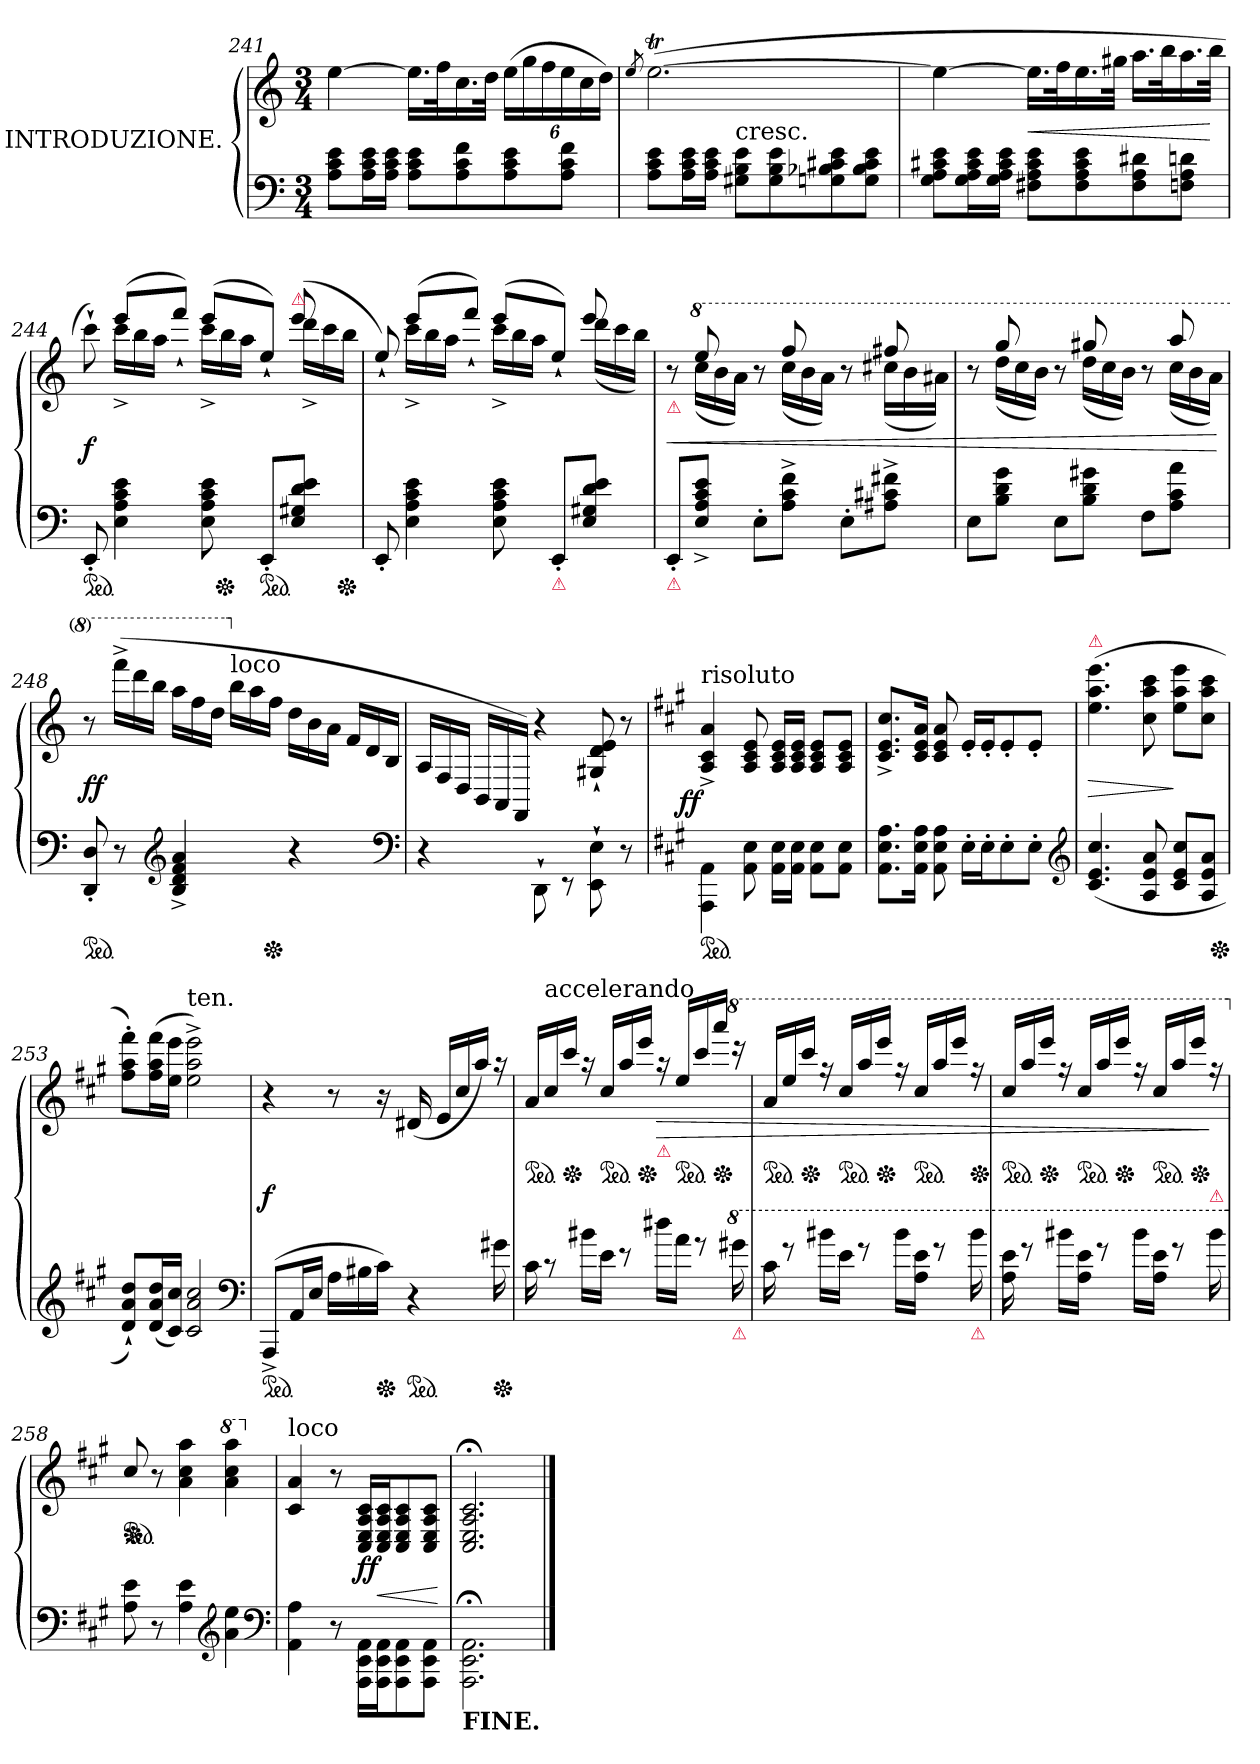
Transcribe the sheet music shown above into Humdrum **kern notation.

**kern	**kern	**dynam
*part1	*part1	*part1
*staff2	*staff1	*staff1/2
*I"INTRODUZIONE.	*	*
*clefF4	*clefG2	*
*k[]	*k[]	*
*M3/4	*M3/4	*
=241	=241	=241
8A 8c 8eL	[4ee	.
16A 16c 16eL	.	.
16A 16c 16eJJ	.	.
8A 8c 8eL	16.eeLL]	.
.	32ffK	.
8A 8c 8f	16.cc	.
.	32ddJJk	.
8A 8c 8e	(24eeLL	.
.	24gg	.
.	24ff	.
8A 8c 8fJ	24ee	.
.	24cc	.
.	24ddJJ)	.
=242	=242	=242
.	8qee/	.
*	*^	*
8A 8c 8eL	([2.eet	4ryy	.
16A 16c 16eL	.	.	.
16A 16c 16eJJ	.	.	.
!	!	!LO:TX:c:t=cresc.	!
8G#X 8B 8eL	.	2ryy	.
8G# 8B 8e	.	.	.
8Gn 8B-X 8c#X 8e	.	.	.
8G 8B- 8c# 8eJ	.	.	.
*	*v	*v	*
=243	=243	=243
8G 8A 8c#X 8eL	4ee_	.
16G 16A 16c# 16eL	.	.
16G 16A 16c# 16eJJ	.	.
8F#X 8A 8c# 8eL	16.eeTTTLL]	<
.	32ffK	.
8F# 8A 8c# 8e	16.ee	.
.	32gg#XJJk	.
8F# 8A 8d#X	16.aaLL	.
.	32bbK	.
8Fn 8A 8dnJ	16.aa	.
.	32bbJJk	[
=244	=244	=244
*	*^	*
*ped	*	*	*
8EE'	8rgggyy	8ccc`>)	f
*	*	*Xtuplet	*
4E 4A 4c 4e	(8eeeL	24ccc^LL	.
.	.	24bb	.
.	.	24aaJJ	.
.	8fff`>J)	8ryy	.
8E 8A 8c 8e	(8eeeL	24ccc^LL	.
*Xped	*	*	*
.	.	24bb	.
.	.	24aaJJ	.
!LO:TX:b:color=crimson:t=⚠	!	!	!
*ped	*	*	*
8EE'</L	8ee`>J)	8ryy	.
!	!LO:TX:a:color=crimson:t=⚠	!	!
8E\ 8G#X\ 8d\ 8e\J	(8eee	24ddd^LL	.
.	.	24ccc	.
*Xped	*	*	*
.	.	24bbJJ	.
=245	=245	=245	=245
8EE'	8rgggyy	8ee`>/)	.
4E 4A 4c 4e	(8eeeL	24ccc^LL	.
.	.	24bb	.
.	.	24aaJJ	.
.	8fff`>J)	8ryy	.
8E 8A 8c 8e	(8eeeL	24ccc^LL	.
.	.	24bb	.
.	.	24aaJJ	.
!LO:TX:b:color=crimson:t=⚠	!	!	!
8EE'</L	8ee`>J)	8rgyy	.
8E\ 8G#X\ 8d\ 8e\J	8eee	(>24dddLL	.
.	.	24ccc	.
.	.	24bbJJ)	.
=246	=246	=246	=246
!	!LO:TX:b:color=crimson:t=⚠	!	!
!LO:TX:b:color=crimson:t=⚠	!	!	!
!	!	!	!LO:HP:b
8EE'</L	8reeeyy	8r	<
*	*8va	*	*
8E^>\ 8A^>\ 8c^>\ 8e^>\J	8eee	(>24cccLL	.
.	.	24bb	.
.	.	24aaJJ)	.
8E'>L	8reeeyy	8r	.
8A^> 8c^> 8f^>J	8fff	(>24cccLL	.
.	.	24bb	.
.	.	24aaJJ)	.
8E'>L	8rgggyy	8r	.
8A#X^> 8c#X^> 8f#X^>J	8fff#X	(>24ccc#XLL	.
.	.	24bb	.
.	.	24aa#XJJ)	.
=247	=247	=247	=247
8EL	8rgggyy	8r	.
8B 8d 8gJ	8ggg	(>24dddLL	.
.	.	24ccc	.
.	.	24bbJJ)	.
8EL	8rgggyy	8r	.
8B 8d 8g#XJ	8ggg#X	(>24dddLL	.
.	.	24ccc	.
.	.	24bbJJ)	.
8FL	8rbbbyy	8r	.
8A 8c 8aJ	8aaa	(>24cccLL	.
.	.	24bb	.
.	.	24aaJJ)	.
*	*v	*v	*
.	.	[
=248	=248	=248
*ped	*	*
8DD' 8D'	8r	ff
8r	(24ffff^<LL	.
.	24dddd	.
.	24bbbJJ	.
*clefG2	*	*
4B^> 4d^> 4f^> 4a^>	24aaaLL	.
.	24fff	.
.	24dddJJ	.
*	*X8va	*
!	!LO:TX:a:t=loco	!
.	24bbLL	.
.	24aa	.
*Xped	*	*
.	24ffJJ	.
4r	24ddLL	.
.	24b	.
.	24aJJ	.
.	24fLL	.
.	24d	.
.	24BJJ	.
*clefF4	*	*
=249	=249	=249
4r	24A/LL	.
.	24F/	.
.	24D/JJ	.
.	24BB/LL	.
.	24AA/	.
.	24FF/JJ)	.
8DD`>\	4r	.
8rEE	.	.
8EE`<\ 8E`<\	8G#X`> 8d`> 8e`>	.
8r	8r	.
=250	=250	=250
*k[f#c#g#]	*k[f#c#g#]	*
!	!LO:TX:a:t=risoluto	!
!	!	!LO:DY:rj
*ped	*	*
4AAA\ 4AA\	4A^</ 4c#^</ 4a^</	ff
8AA\ 8E\	8A/ 8c#/ 8e/	.
16AA\ 16E\LL	16A/ 16c#/ 16e/LL	.
16AA\ 16E\JJ	16A/ 16c#/ 16e/JJ	.
8AA\ 8E\L	8A/ 8c#/ 8e/L	.
8AA\ 8E\J	8A/ 8c#/ 8e/J	.
=251	=251	=251
8.AA 8.E 8.AL	8.c#^< 8.e^< 8.cc#^<L	.
16AA 16E 16AJk	16c# 16e 16aJk	.
8AA 8E 8A	8c# 8e 8a	.
16E'LL	16e'LL	.
16E'J	16e'J	.
8E'	8e'	.
8E'J	8e'J	.
*clefG2	*	*
=252	=252	=252
!	!LO:TX:a:color=crimson:t=⚠	!
(4.c# 4.e 4.cc#	(4.ee 4.aa 4.eee	>
8A 8e 8a	8cc# 8aa 8ccc#	.
8c# 8e 8cc#L	8ee 8aa 8eeeL	]
8A 8e 8aJ	8cc# 8aa 8ccc#J	.
*Xped	*	*
=253	=253	=253
8d`< 8a`< 8dd`<L)	8ff#'> 8aa'> 8fff#'>L)	.
(16d 16a 16ddL	(16ff# 16aa 16fff#L	.
16c# 16cc#JJ)	16ee 16eeeJJ	.
!	!LO:TX:a:t=ten.	!
2c# 2a 2cc#	2ee^< 2aa^< 2eee^<)	.
*clefF4	*	*
=254	=254	=254
*ped	*	*
(8AAA^>L	4r	f
16AAL	.	.
16EJJ	.	.
16ALL	8r	.
16B#X	.	.
*Xped	*	*
16c#JJ)	16r	.
*ped	*	*
4r	(16d#X	.
.	16e/LL	.
.	16cc#/	.
.	16aa/JJ)	.
!LO:TX:a:color=crimson:t=⚠	!	!
*Xped	*	*
16g#X\	16raa	.
=255	=255	=255
*	*ped	*
16c#\	16a/LL	.
!	!LO:TX:a:t=accelerando	!
8rc	16cc#	.
*	*Xped	*
.	16ccc#JJ	.
16b#XLL	16raa	.
*	*ped	*
16e\JJ	16cc#/LL	.
8re	16aa	.
*	*Xped	*
.	16eeeJJ	.
!	!LO:TX:b:color=crimson:t=⚠	!
!	!	!LO:HP:b
16dd#XLL	16raa	>
*	*ped	*
16a\JJ	16ee/LL	.
8rg	16ccc#	.
*	*Xped	*
.	16aaaJJ	.
*8va	*	*
*	*8va	*
!LO:TX:b:color=crimson:t=⚠	!	!
16gg#X\	16rdddd	.
=256	=256	=256
*	*ped	*
16cc#\	16aa/LL	.
8rff	16eee	.
*	*Xped	*
.	16cccc#JJ	.
16bb#XLL	16rggg	.
*	*ped	*
16ee\JJ	16ccc#/LL	.
8rff	16aaa	.
*	*Xped	*
.	16eeeeJJ	.
16bb#\LL	16rggg	.
*	*ped	*
16a\ 16ee\JJ	16ccc#/LL	.
8rff	16aaa	.
.	16eeeeJJ	.
!LO:TX:b:color=crimson:t=⚠	!	!
*	*Xped	*
16bb#\	16rggg	.
=257	=257	=257
*	*ped	*
16a\ 16ee\	16ccc#/LL	.
8rff	16aaa	.
*	*Xped	*
.	16eeeeJJ	.
16bb#XLL	16rggg	.
*	*ped	*
16a\ 16ee\JJ	16ccc#/LL	.
8rff	16aaa	.
*	*Xped	*
.	16eeeeJJ	.
16bb#\LL	16rggg	.
*	*ped	*
16a\ 16ee\JJ	16ccc#/LL	.
8rff	16aaa	.
*	*Xped	*
.	16eeeeJJ	.
!LO:TX:a:color=crimson:t=⚠	!	!
16bb#\	16rggg	]
=258	=258	=258
*X8va	*	*
*	*X8va	*
!	!LO:TX:a:t=loco	!
*	*ped	*
*	*Xped	*
8A\ 8e\	8cc#/	.
8r	8r	.
4A 4e	4a 4cc# 4aa	.
*clefG2	*	*
*	*8va	*
4a 4ee	4aa 4ccc# 4aaa	.
*clefF4	*	*
=259	=259	=259
*	*X8va	*
!	!LO:TX:a:t=loco	!
4AA 4A	4c# 4a	.
8r	8r	.
16AAA\ 16EE\ 16AA\LL	16C#/ 16E/ 16A/ 16c#/LL	ff
16AAA\ 16EE\ 16AA\J	16C#/ 16E/ 16A/ 16c#/J	<
8AAA\ 8EE\ 8AA\	8C#/ 8E/ 8A/ 8c#/	.
8AAA\ 8EE\ 8AA\J	8C#/ 8E/ 8A/ 8c#/J	.
.	.	[
=260	=260	=260
!LO:TX:b:B:t=FINE.	!	!
2.AAA;\ 2.EE;\ 2.AA;\	2.C#;</ 2.E;</ 2.A;</ 2.c#;</	.
==	==	==
*-	*-	*-
